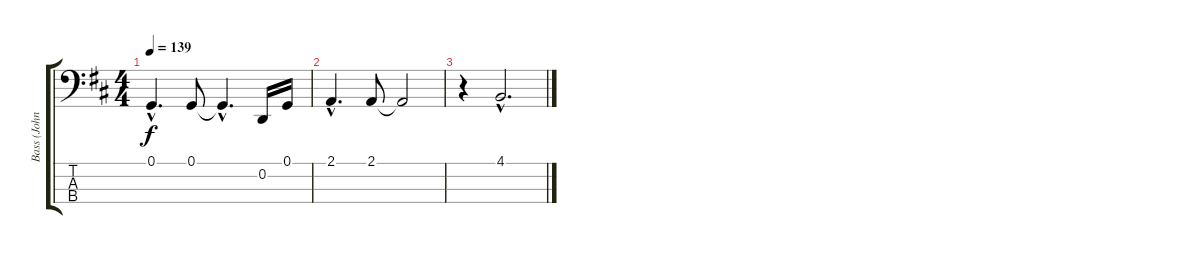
\track ("Bass (John)" "Bass (John") {instrument electricbassfinger}
\staff {score tabs}
\tuning (G1 D1 A0 E0) {hide}
\ts (4 4)
\tempo 139
\clef f4
\ks d
0.1{hac}.4{d dy f} 0.1.8 0.1{hac t}.4{d} 0.2.16 0.1.16 |
2.1{hac}.4{d} 2.1.8 2.1{t}.2 |
r.4 4.1{hac}.2{d}
